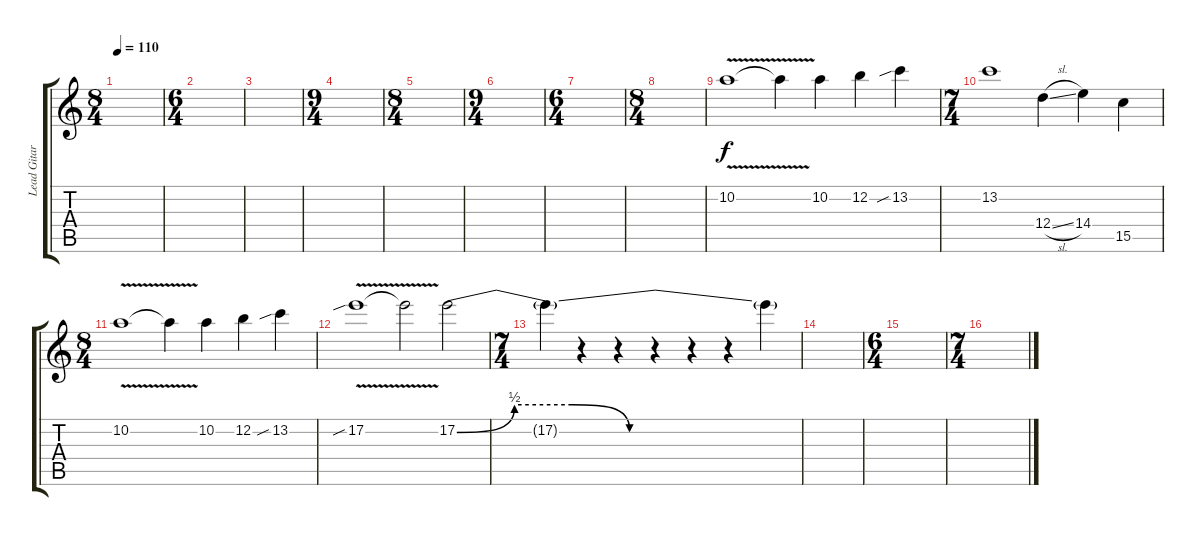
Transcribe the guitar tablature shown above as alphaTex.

\track ("Lead Gitar" "Lead Gitar") {instrument electricguitarjazz}
\staff {score tabs}
\tuning (E4 B3 G3 D3 A2 E2) {hide}
\ts (8 4)
\tempo 110
\clef g2
\ks c
|
\ts (6 4)
|
|
\ts (9 4)
|
\ts (8 4)
|
\ts (9 4)
|
\ts (6 4)
|
\ts (8 4)
|
10.2{v}.1 10.2{t}.4 10.2.4 12.2.4 13.2{sib}.4 |
\ts (7 4)
13.2.1 12.4{sl}.4 14.4.4 15.5.4 |
\ts (8 4)
10.2{v}.1 10.2{t}.4 10.2.4 12.2.4 13.2{sib}.4 |
17.2{v sib}.1 17.2{t}.2 17.2{be (custom 0 0 10 2 20 2 30 0 60 0)}.2 |
\ts (7 4)
17.2{t}.4 r.4 r.4 r.4 r.4 r.4 17.2{t}.4 |
|
\ts (6 4)
|
\ts (7 4)
